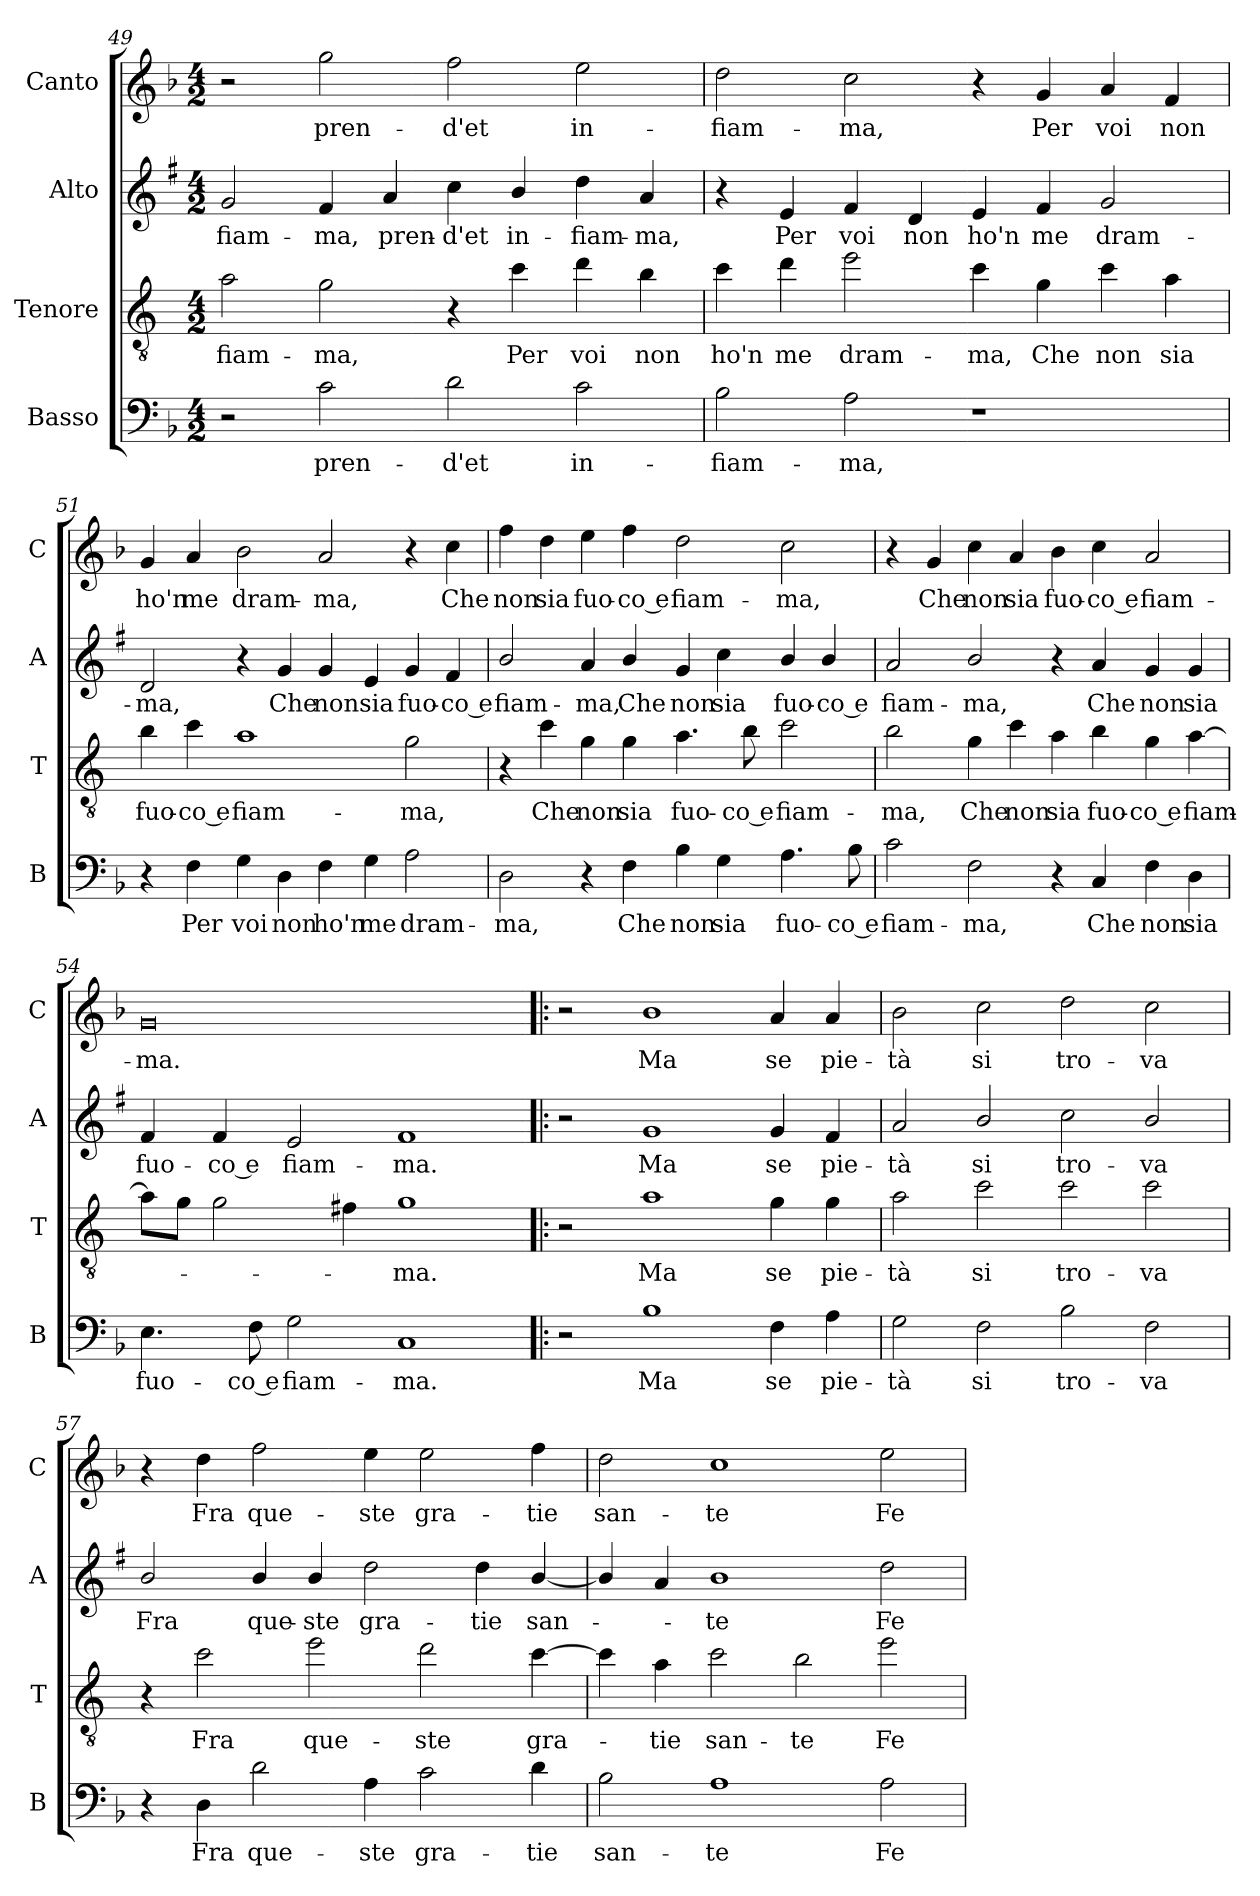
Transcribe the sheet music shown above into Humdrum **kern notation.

**kern	**text	**kern	**text	**kern	**text	**kern	**text
*part4	*part4	*part3	*part3	*part2	*part2	*part1	*part1
*staff4	*staff4	*staff3	*staff3	*staff2	*staff2	*staff1	*staff1
*I"Basso	*	*I"Tenore	*	*I"Alto	*	*I"Canto	*
*I'B	*	*I'T	*	*I'A	*	*I'C	*
!!LO:LB:g=z
*clefF4	*	*clefGv2	*	*clefG2	*	*clefG2	*
*	*	*ITrd4c7	*	*ITrd1c2	*	*	*
*k[b-]	*	*k[b-]	*	*k[b-]	*	*k[b-]	*
*F:	*	*F:	*	*F:	*	*F:	*
*M4/2	*	*M4/2	*	*M4/2	*	*M4/2	*
=49	=49	=49	=49	=49	=49	=49	=49
!	!	!	!LO:LY:b	!	!LO:LY:b	!	!
2r	.	2d\	-fiam-	2f/	-fiam-	2r	.
!	!LO:LY:b	!	!LO:LY:b	!	!LO:LY:b	!	!LO:LY:b
2c\	pren-	2c\	-ma,	4e/	-ma,	2gg\	pren-
!	!	!	!	!	!LO:LY:b	!	!
.	.	.	.	4g/	pren-	.	.
!	!LO:LY:b	!	!	!	!LO:LY:b	!	!LO:LY:b
2d\	-d'et	4r	.	4b-\	-d'et	2ff\	-d'et
!	!	!	!LO:LY:b	!	!LO:LY:b	!	!
.	.	4f\	Per	4a/	in-	.	.
!	!LO:LY:b	!	!LO:LY:b	!	!LO:LY:b	!	!LO:LY:b
2c\	in-	4g\	voi	4cc\	-fiam-	2ee\	in-
!	!	!	!LO:LY:b	!	!LO:LY:b	!	!
.	.	4e\	non	4g/	-ma,	.	.
=50	=50	=50	=50	=50	=50	=50	=50
!	!LO:LY:b	!	!LO:LY:b	!	!	!	!LO:LY:b
2B-\	-fiam-	4f\	ho'n	4r	.	2dd\	-fiam-
!	!	!	!LO:LY:b	!	!LO:LY:b	!	!
.	.	4g\	me	4d/	Per	.	.
!	!LO:LY:b	!	!LO:LY:b	!	!LO:LY:b	!	!LO:LY:b
2A\	-ma,	2a\	dram-	4e/	voi	2cc\	-ma,
!	!	!	!	!	!LO:LY:b	!	!
.	.	.	.	4c/	non	.	.
!	!	!	!LO:LY:b	!	!LO:LY:b	!	!
1r	.	4f\	-ma,	4d/	ho'n	4r	.
!	!	!	!LO:LY:b	!	!LO:LY:b	!	!LO:LY:b
.	.	4c\	Che	4e/	me	4g/	Per
!	!	!	!LO:LY:b	!	!LO:LY:b	!	!LO:LY:b
.	.	4f\	non	2f/	dram-	4a/	voi
!	!	!	!LO:LY:b	!	!	!	!LO:LY:b
.	.	4d\	sia	.	.	4f/	non
=51	=51	=51	=51	=51	=51	=51	=51
!	!	!	!LO:LY:b	!	!LO:LY:b	!	!LO:LY:b
4r	.	4e\	fuo-	2c/	-ma,	4g/	ho'n
!	!LO:LY:b	!	!LO:LY:b	!	!	!	!LO:LY:b
4F\	Per	4f\	-co e	.	.	4a/	me
!	!LO:LY:b	!	!LO:LY:b	!	!	!	!LO:LY:b
4G\	voi	1d	fiam-	4r	.	2b-\	dram-
!	!LO:LY:b	!	!	!	!LO:LY:b	!	!
4D\	non	.	.	4f/	Che	.	.
!	!LO:LY:b	!	!	!	!LO:LY:b	!	!LO:LY:b
4F\	ho'n	.	.	4f/	non	2a/	-ma,
!	!LO:LY:b	!	!	!	!LO:LY:b	!	!
4G\	me	.	.	4d/	sia	.	.
!	!LO:LY:b	!	!LO:LY:b	!	!LO:LY:b	!	!
2A\	dram-	2c\	-ma,	4f/	fuo-	4r	.
!	!	!	!	!	!LO:LY:b	!	!LO:LY:b
.	.	.	.	4e/	-co e	4cc\	Che
!!LO:LB:g=z
=52	=52	=52	=52	=52	=52	=52	=52
!	!LO:LY:b	!	!	!	!LO:LY:b	!	!LO:LY:b
2D\	-ma,	4r	.	2a/	fiam-	4ff\	non
!	!	!	!LO:LY:b	!	!	!	!LO:LY:b
.	.	4f\	Che	.	.	4dd\	sia
!	!	!	!LO:LY:b	!	!LO:LY:b	!	!LO:LY:b
4r	.	4c\	non	4g/	-ma,	4ee\	fuo-
!	!LO:LY:b	!	!LO:LY:b	!	!LO:LY:b	!	!LO:LY:b
4F\	Che	4c\	sia	4a/	Che	4ff\	-co e
!	!LO:LY:b	!	!LO:LY:b	!	!LO:LY:b	!	!LO:LY:b
4B-\	non	4.d\	fuo-	4f/	non	2dd\	fiam-
!	!LO:LY:b	!	!	!	!LO:LY:b	!	!
4G\	sia	.	.	4b-\	sia	.	.
!	!	!	!LO:LY:b	!	!	!	!
.	.	8e\	-co e	.	.	.	.
!	!LO:LY:b	!	!LO:LY:b	!	!LO:LY:b	!	!LO:LY:b
4.A\	fuo-	2f\	fiam-	4a/	fuo-	2cc\	-ma,
!	!	!	!	!	!LO:LY:b	!	!
.	.	.	.	4a/	-co e	.	.
!	!LO:LY:b	!	!	!	!	!	!
8B-\	-co e	.	.	.	.	.	.
=53	=53	=53	=53	=53	=53	=53	=53
!	!LO:LY:b	!	!LO:LY:b	!	!LO:LY:b	!	!
2c\	fiam-	2e\	-ma,	2g/	fiam-	4r	.
!	!	!	!	!	!	!	!LO:LY:b
.	.	.	.	.	.	4g/	Che
!	!LO:LY:b	!	!LO:LY:b	!	!LO:LY:b	!	!LO:LY:b
2F\	-ma,	4c\	Che	2a/	-ma,	4cc\	non
!	!	!	!LO:LY:b	!	!	!	!LO:LY:b
.	.	4f\	non	.	.	4a/	sia
!	!	!	!LO:LY:b	!	!	!	!LO:LY:b
4r	.	4d\	sia	4r	.	4b-\	fuo-
!	!LO:LY:b	!	!LO:LY:b	!	!LO:LY:b	!	!LO:LY:b
4C/	Che	4e\	fuo-	4g/	Che	4cc\	-co e
!	!LO:LY:b	!	!LO:LY:b	!	!LO:LY:b	!	!LO:LY:b
4F\	non	4c\	-co e	4f/	non	2a/	fiam-
!	!LO:LY:b	!	!LO:LY:b	!	!LO:LY:b	!	!
4D\	sia	[4d\	fiam-	4f/	sia	.	.
=54	=54	=54	=54	=54	=54	=54	=54
!	!LO:LY:b	!	!	!	!LO:LY:b	!	!LO:LY:b
4.E\	fuo-	8d\L]	.	4e/	fuo-	0g	-ma.
.	.	8c\J	.	.	.	.	.
!	!	!	!	!	!LO:LY:b	!	!
.	.	2c\	.	4e/	-co e	.	.
!	!LO:LY:b	!	!	!	!	!	!
8F\	-co e	.	.	.	.	.	.
!	!LO:LY:b	!	!	!	!LO:LY:b	!	!
2G\	fiam-	.	.	2d/	fiam-	.	.
.	.	4Bn\	.	.	.	.	.
!	!LO:LY:b	!	!LO:LY:b	!	!LO:LY:b	!	!
1C	-ma.	1c	-ma.	1e	-ma.	.	.
!!LO:LB:g=z
=55!|:	=55!|:	=55!|:	=55!|:	=55!|:	=55!|:	=55!|:	=55!|:
2r	.	2r	.	2r	.	2r	.
!	!LO:LY:b	!	!LO:LY:b	!	!LO:LY:b	!	!LO:LY:b
1B-	Ma	1d	Ma	1f	Ma	1b-	Ma
!	!LO:LY:b	!	!LO:LY:b	!	!LO:LY:b	!	!LO:LY:b
4F\	se	4c\	se	4f/	se	4a/	se
!	!LO:LY:b	!	!LO:LY:b	!	!LO:LY:b	!	!LO:LY:b
4A\	pie-	4c\	pie-	4e/	pie-	4a/	pie-
=56	=56	=56	=56	=56	=56	=56	=56
!	!LO:LY:b	!	!LO:LY:b	!	!LO:LY:b	!	!LO:LY:b
2G\	-tà	2d\	-tà	2g/	-tà	2b-\	-tà
!	!LO:LY:b	!	!LO:LY:b	!	!LO:LY:b	!	!LO:LY:b
2F\	si	2f\	si	2a/	si	2cc\	si
!	!LO:LY:b	!	!LO:LY:b	!	!LO:LY:b	!	!LO:LY:b
2B-\	tro-	2f\	tro-	2b-\	tro-	2dd\	tro-
!	!LO:LY:b	!	!LO:LY:b	!	!LO:LY:b	!	!LO:LY:b
2F\	-va	2f\	-va	2a/	-va	2cc\	-va
=57	=57	=57	=57	=57	=57	=57	=57
!	!	!	!	!	!LO:LY:b	!	!
4r	.	4r	.	2a/	Fra	4r	.
!	!LO:LY:b	!	!LO:LY:b	!	!	!	!LO:LY:b
4D\	Fra	2f\	Fra	.	.	4dd\	Fra
!	!LO:LY:b	!	!	!	!LO:LY:b	!	!LO:LY:b
2d\	que-	.	.	4a/	que-	2ff\	que-
!	!	!	!LO:LY:b	!	!LO:LY:b	!	!
.	.	2a\	que-	4a/	-ste	.	.
!	!LO:LY:b	!	!	!	!LO:LY:b	!	!LO:LY:b
4A\	-ste	.	.	2cc\	gra-	4ee\	-ste
!	!LO:LY:b	!	!LO:LY:b	!	!	!	!LO:LY:b
2c\	gra-	2g\	-ste	.	.	2ee\	gra-
!	!	!	!	!	!LO:LY:b	!	!
.	.	.	.	4cc\	-tie	.	.
!	!LO:LY:b	!	!LO:LY:b	!	!LO:LY:b	!	!LO:LY:b
4d\	-tie	[4f\	gra-	[4a/	san-	4ff\	-tie
=58	=58	=58	=58	=58	=58	=58	=58
!	!LO:LY:b	!	!	!	!	!	!LO:LY:b
2B-\	san-	4f\]	.	4a/]	.	2dd\	san-
!	!	!	!LO:LY:b	!	!	!	!
.	.	4d\	-tie	4g/	.	.	.
!	!LO:LY:b	!	!LO:LY:b	!	!LO:LY:b	!	!LO:LY:b
1A	-te	2f\	san-	1a	-te	1cc	-te
!	!	!	!LO:LY:b	!	!	!	!
.	.	2e\	-te	.	.	.	.
!	!LO:LY:b	!	!LO:LY:b	!	!LO:LY:b	!	!LO:LY:b
2A\	Fe-	2a\	Fe-	2cc\	Fe-	2ee\	Fe-
=	=	=	=	=	=	=	=
*-	*-	*-	*-	*-	*-	*-	*-
